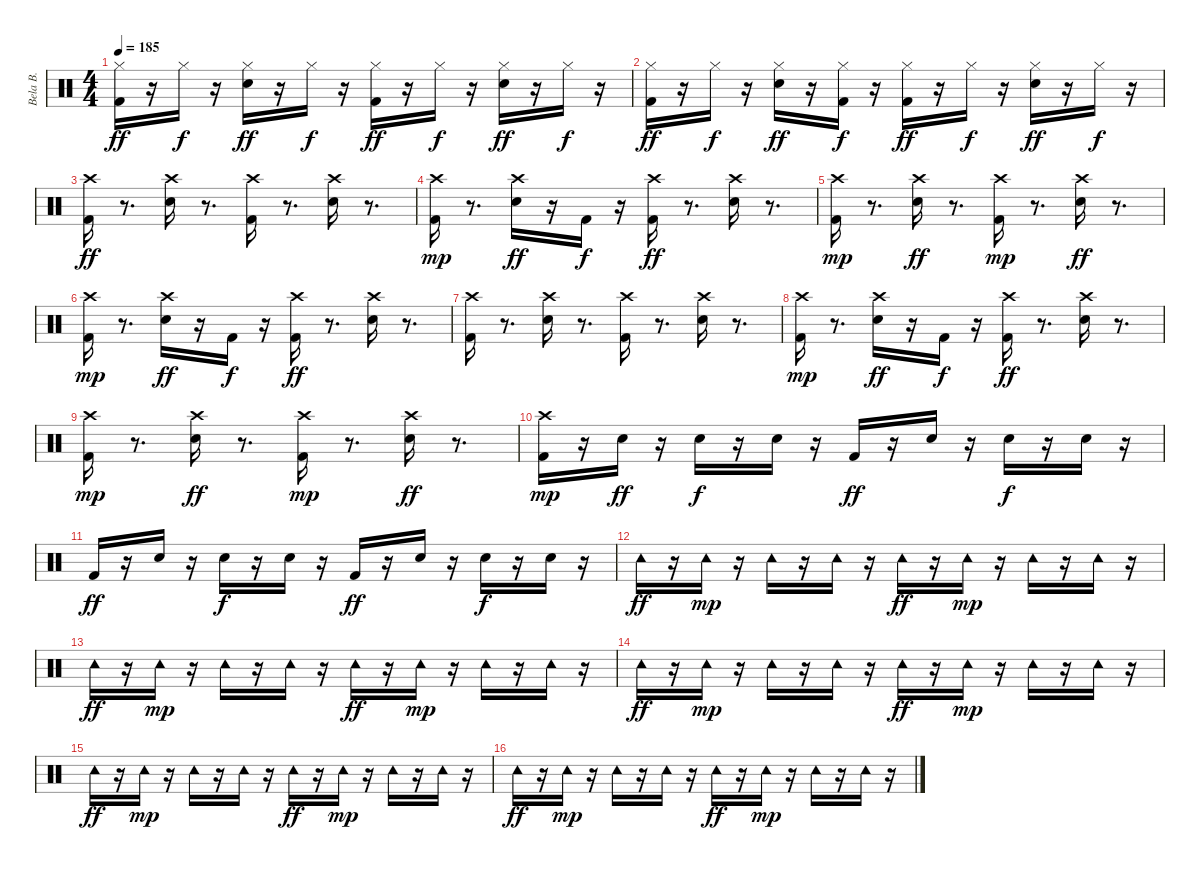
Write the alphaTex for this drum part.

\track ("Bela B." "Bela B.") {instrument percussion}
\staff {score}
\articulation defaults
\ts (4 4)
\tempo 185
\clef neutral
\ks c
("Hi-Hat (closed)" "Kick (hit) 2").16{dy ff} r.16 "Hi-Hat (closed)".16{dy f} r.16 ("Hi-Hat (closed)" "Snare (hit) 2").16{dy ff} r.16 "Hi-Hat (closed)".16{dy f} r.16 ("Hi-Hat (closed)" "Kick (hit) 2").16{dy ff} r.16 "Hi-Hat (closed)".16{dy f} r.16 ("Hi-Hat (closed)" "Snare (hit) 2").16{dy ff} r.16 "Hi-Hat (closed)".16{dy f} r.16 |
("Hi-Hat (closed)" "Kick (hit) 2").16{dy ff} r.16 "Hi-Hat (closed)".16{dy f} r.16 ("Hi-Hat (closed)" "Snare (hit) 2").16{dy ff} r.16 ("Hi-Hat (closed)" "Kick (hit) 2").16{dy f} r.16 ("Hi-Hat (closed)" "Kick (hit) 2").16{dy ff} r.16 "Hi-Hat (closed)".16{dy f} r.16 ("Hi-Hat (closed)" "Snare (hit) 2").16{dy ff} r.16 "Hi-Hat (closed)".16{dy f} r.16 |
("Crash high (hit)" "Kick (hit) 2").16{dy ff} r.8{d} ("Crash high (hit)" "Snare (hit) 2").16 r.8{d} ("Crash high (hit)" "Kick (hit) 2").16 r.8{d} ("Crash high (hit)" "Snare (hit) 2").16 r.8{d} |
("Kick (hit) 2" "Crash high (hit)").16{dy mp} r.8{d} ("Crash high (hit)" "Snare (hit) 2").16{dy ff} r.16 "Kick (hit) 2".16{dy f} r.16 ("Crash high (hit)" "Kick (hit) 2").16{dy ff} r.8{d} ("Crash high (hit)" "Snare (hit) 2").16 r.8{d} |
("Kick (hit) 2" "Crash high (hit)").16{dy mp} r.8{d} ("Crash high (hit)" "Snare (hit) 2").16{dy ff} r.8{d} ("Crash high (hit)" "Kick (hit) 2").16{dy mp} r.8{d} ("Crash high (hit)" "Snare (hit) 2").16{dy ff} r.8{d} |
("Kick (hit) 2" "Crash high (hit)").16{dy mp} r.8{d} ("Crash high (hit)" "Snare (hit) 2").16{dy ff} r.16 "Kick (hit) 2".16{dy f} r.16 ("Crash high (hit)" "Kick (hit) 2").16{dy ff} r.8{d} ("Crash high (hit)" "Snare (hit) 2").16 r.8{d} |
("Crash high (hit)" "Kick (hit) 2").16 r.8{d} ("Crash high (hit)" "Snare (hit) 2").16 r.8{d} ("Crash high (hit)" "Kick (hit) 2").16 r.8{d} ("Crash high (hit)" "Snare (hit) 2").16 r.8{d} |
("Kick (hit) 2" "Crash high (hit)").16{dy mp} r.8{d} ("Crash high (hit)" "Snare (hit) 2").16{dy ff} r.16 "Kick (hit) 2".16{dy f} r.16 ("Crash high (hit)" "Kick (hit) 2").16{dy ff} r.8{d} ("Crash high (hit)" "Snare (hit) 2").16 r.8{d} |
("Kick (hit) 2" "Crash high (hit)").16{dy mp} r.8{d} ("Crash high (hit)" "Snare (hit) 2").16{dy ff} r.8{d} ("Crash high (hit)" "Kick (hit) 2").16{dy mp} r.8{d} ("Crash high (hit)" "Snare (hit) 2").16{dy ff} r.8{d} |
("Kick (hit) 2" "Crash high (hit)").16{dy mp} r.16 "Snare (hit) 2".16{dy ff} r.16 "Snare (hit) 2".16{dy f} r.16 "Snare (hit) 2".16 r.16 "Kick (hit) 2".16{dy ff} r.16 "Snare (hit) 2".16 r.16 "Snare (hit) 2".16{dy f} r.16 "Snare (hit) 2".16 r.16 |
"Kick (hit) 2".16{dy ff} r.16 "Snare (hit) 2".16 r.16 "Snare (hit) 2".16{dy f} r.16 "Snare (hit) 2".16 r.16 "Kick (hit) 2".16{dy ff} r.16 "Snare (hit) 2".16 r.16 "Snare (hit) 2".16{dy f} r.16 "Snare (hit) 2".16 r.16 |
"Tambourine (hit)".16{dy ff} r.16 "Tambourine (hit)".16{dy mp} r.16 "Tambourine (hit)".16 r.16 "Tambourine (hit)".16 r.16 "Tambourine (hit)".16{dy ff} r.16 "Tambourine (hit)".16{dy mp} r.16 "Tambourine (hit)".16 r.16 "Tambourine (hit)".16 r.16 |
"Tambourine (hit)".16{dy ff} r.16 "Tambourine (hit)".16{dy mp} r.16 "Tambourine (hit)".16 r.16 "Tambourine (hit)".16 r.16 "Tambourine (hit)".16{dy ff} r.16 "Tambourine (hit)".16{dy mp} r.16 "Tambourine (hit)".16 r.16 "Tambourine (hit)".16 r.16 |
"Tambourine (hit)".16{dy ff} r.16 "Tambourine (hit)".16{dy mp} r.16 "Tambourine (hit)".16 r.16 "Tambourine (hit)".16 r.16 "Tambourine (hit)".16{dy ff} r.16 "Tambourine (hit)".16{dy mp} r.16 "Tambourine (hit)".16 r.16 "Tambourine (hit)".16 r.16 |
"Tambourine (hit)".16{dy ff} r.16 "Tambourine (hit)".16{dy mp} r.16 "Tambourine (hit)".16 r.16 "Tambourine (hit)".16 r.16 "Tambourine (hit)".16{dy ff} r.16 "Tambourine (hit)".16{dy mp} r.16 "Tambourine (hit)".16 r.16 "Tambourine (hit)".16 r.16 |
"Tambourine (hit)".16{dy ff} r.16 "Tambourine (hit)".16{dy mp} r.16 "Tambourine (hit)".16 r.16 "Tambourine (hit)".16 r.16 "Tambourine (hit)".16{dy ff} r.16 "Tambourine (hit)".16{dy mp} r.16 "Tambourine (hit)".16 r.16 "Tambourine (hit)".16 r.16
